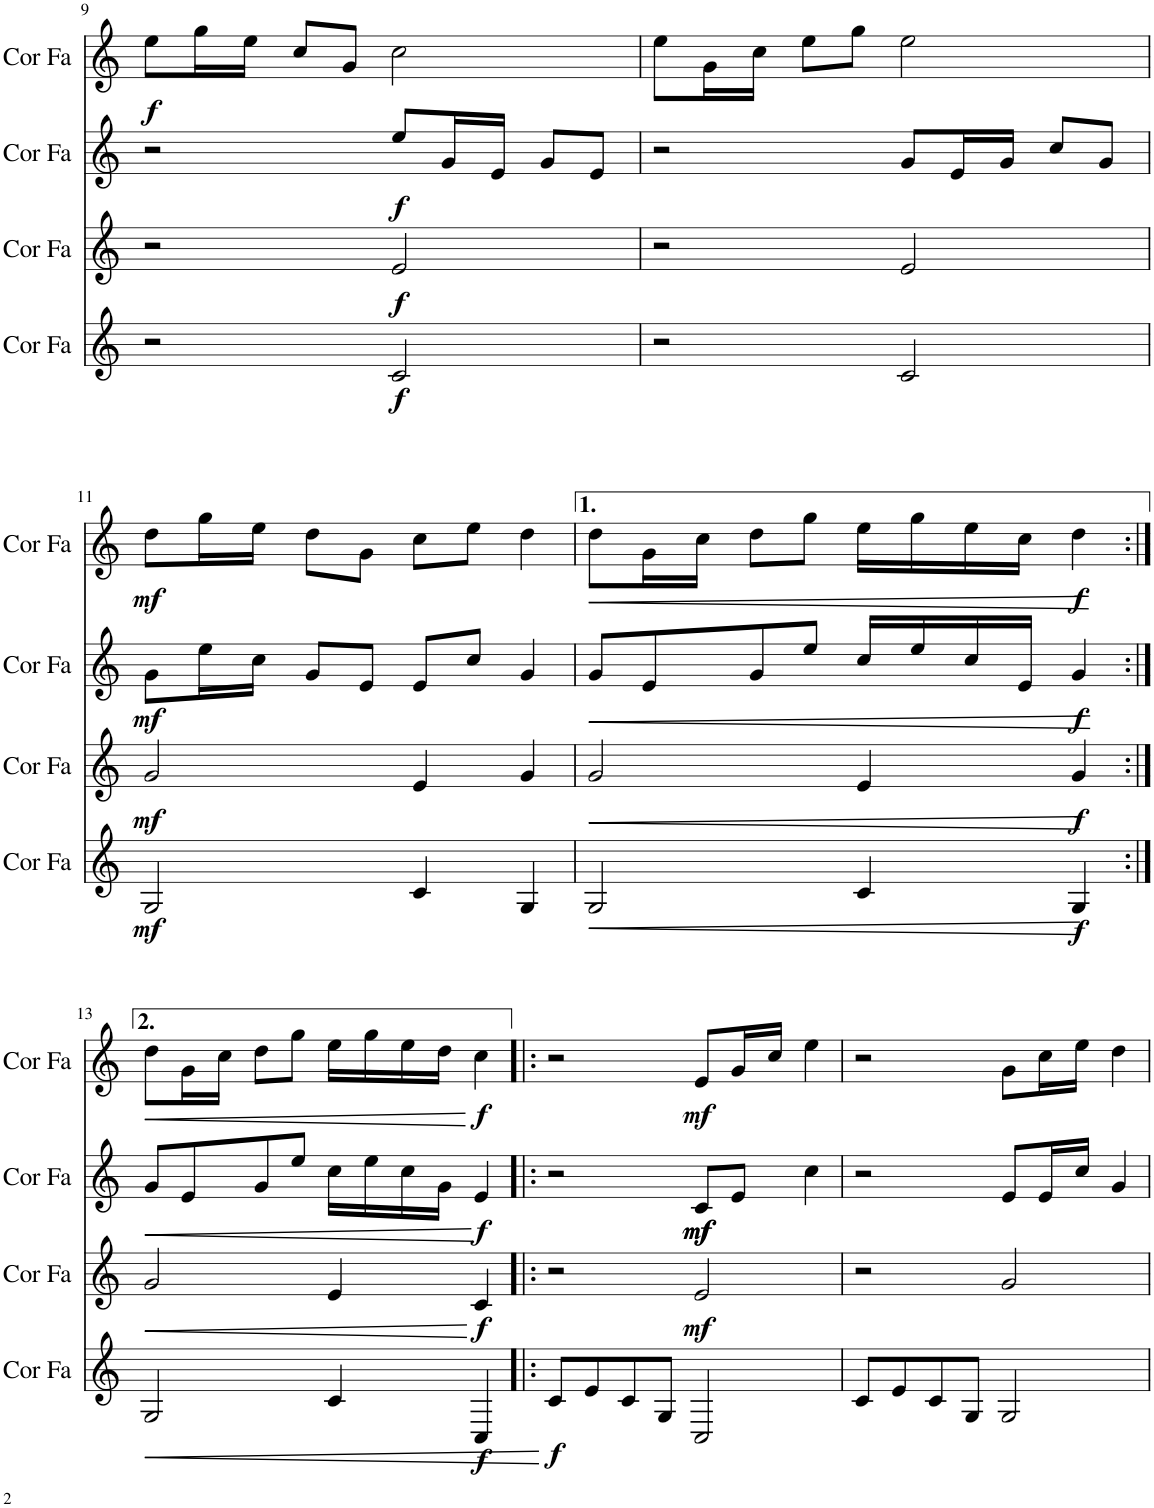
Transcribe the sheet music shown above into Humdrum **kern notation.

**kern	**dynam	**kern	**dynam	**kern	**dynam	**kern	**dynam
*part4	*part4	*part3	*part3	*part2	*part2	*part1	*part1
*staff4	*staff4	*staff3	*staff3	*staff2	*staff2	*staff1	*staff1
*I"Cor en Fa	*	*I"Cor en Fa	*	*I"Cor en Fa	*	*I"Cor en Fa	*
*I'Cor Fa	*	*I'Cor Fa	*	*I'Cor Fa	*	*I'Cor Fa	*
!!LO:PB:g=z
*clefG2	*	*clefG2	*	*clefG2	*	*clefG2	*
*Trd4c7	*	*Trd4c7	*	*Trd4c7	*	*Trd4c7	*
*k[]	*	*k[]	*	*k[]	*	*k[]	*
*M4/4	*	*M4/4	*	*M4/4	*	*M4/4	*
=9	=9	=9	=9	=9	=9	=9	=9
!	!	!	!	!	!	!	!LO:DY:b
2r	.	2r	.	2r	.	8ee\L	f
.	.	.	.	.	.	16gg\L	.
.	.	.	.	.	.	16ee\JJ	.
.	.	.	.	.	.	8cc/L	.
.	.	.	.	.	.	8g/J	.
!	!LO:DY:b	!	!LO:DY:b	!	!LO:DY:b	!	!
2c/	f	2e/	f	8ee/L	f	2cc\	.
.	.	.	.	16g/L	.	.	.
.	.	.	.	16e/JJ	.	.	.
.	.	.	.	8g/L	.	.	.
.	.	.	.	8e/J	.	.	.
=10	=10	=10	=10	=10	=10	=10	=10
2r	.	2r	.	2r	.	8ee\L	.
.	.	.	.	.	.	16g\L	.
.	.	.	.	.	.	16cc\JJ	.
.	.	.	.	.	.	8ee\L	.
.	.	.	.	.	.	8gg\J	.
2c/	.	2e/	.	8g/L	.	2ee\	.
.	.	.	.	16e/L	.	.	.
.	.	.	.	16g/JJ	.	.	.
.	.	.	.	8cc/L	.	.	.
.	.	.	.	8g/J	.	.	.
!!LO:LB:g=z
=11	=11	=11	=11	=11	=11	=11	=11
!	!LO:DY:b	!	!LO:DY:b	!	!LO:DY:b	!	!LO:DY:b
2G/	mf	2g/	mf	8g\L	mf	8dd\L	mf
.	.	.	.	16ee\L	.	16gg\L	.
.	.	.	.	16cc\JJ	.	16ee\JJ	.
.	.	.	.	8g/L	.	8dd\L	.
.	.	.	.	8e/J	.	8g\J	.
4c/	.	4e/	.	8e/L	.	8cc\L	.
.	.	.	.	8cc/J	.	8ee\J	.
4G/	.	4g/	.	4g/	.	4dd\	.
=12	=12	=12	=12	=12	=12	=12	=12
!	!LO:HP:b	!	!LO:HP:b	!	!LO:HP:b	!	!LO:HP:b
2G/	<	2g/	<	8g/L	<	8dd\L	<
.	.	.	.	8e/	.	16g\L	.
.	.	.	.	.	.	16cc\JJ	.
.	.	.	.	8g/	.	8dd\L	.
.	.	.	.	8ee/J	.	8gg\J	.
4c/	.	4e/	.	16cc/LL	.	16ee\LL	.
.	.	.	.	16ee/	.	16gg\	.
.	.	.	.	16cc/	.	16ee\	.
.	.	.	.	16e/JJ	.	16cc\JJ	.
!	!LO:DY:b	!	!LO:DY:b	!	!LO:DY:b	!	!LO:DY:b
4G/	f	4g/	f	4g/	f	4dd\	f
.	[	.	[	.	[	.	[
!!LO:LB:g=z
=13:|!	=13:|!	=13:|!	=13:|!	=13:|!	=13:|!	=13:|!	=13:|!
!	!LO:HP:b	!	!LO:HP:b	!	!LO:HP:b	!	!LO:HP:b
2G/	<	2g/	<	8g/L	<	8dd\L	<
.	.	.	.	8e/	.	16g\L	.
.	.	.	.	.	.	16cc\JJ	.
.	.	.	.	8g/	.	8dd\L	.
.	.	.	.	8ee/J	.	8gg\J	.
4c/	.	4e/	.	16cc\LL	.	16ee\LL	.
.	.	.	.	16ee\	.	16gg\	.
.	.	.	.	16cc\	.	16ee\	.
.	.	.	.	16g\JJ	.	16dd\JJ	.
!	!LO:DY:b	!	!LO:DY:b	!	!LO:DY:b	!	!LO:DY:b
4C/	f	4c/	f	4e/	f	4cc\	f
.	[	.	[	.	[	.	[
=14!|:	=14!|:	=14!|:	=14!|:	=14!|:	=14!|:	=14!|:	=14!|:
!	!LO:DY:b	!	!	!	!	!	!
8c/L	f	2r	.	2r	.	2r	.
8e/	.	.	.	.	.	.	.
8c/	.	.	.	.	.	.	.
8G/J	.	.	.	.	.	.	.
!	!	!	!LO:DY:b	!	!LO:DY:b	!	!
!	!	!	!	!	!LO:DY:n=1:b	!	!LO:DY:b
2C/	.	2e/	mf	8c/L	mf mf	8e/L	mf
.	.	.	.	8e/J	.	16g/L	.
.	.	.	.	.	.	16cc/JJ	.
.	.	.	.	4cc\	.	4ee\	.
=15	=15	=15	=15	=15	=15	=15	=15
8c/L	.	2r	.	2r	.	2r	.
8e/	.	.	.	.	.	.	.
8c/	.	.	.	.	.	.	.
8G/J	.	.	.	.	.	.	.
2G/	.	2g/	.	8e/L	.	8g\L	.
.	.	.	.	16e/L	.	16cc\L	.
.	.	.	.	16cc/JJ	.	16ee\JJ	.
.	.	.	.	4g/	.	4dd\	.
=	=	=	=	=	=	=	=
*-	*-	*-	*-	*-	*-	*-	*-
